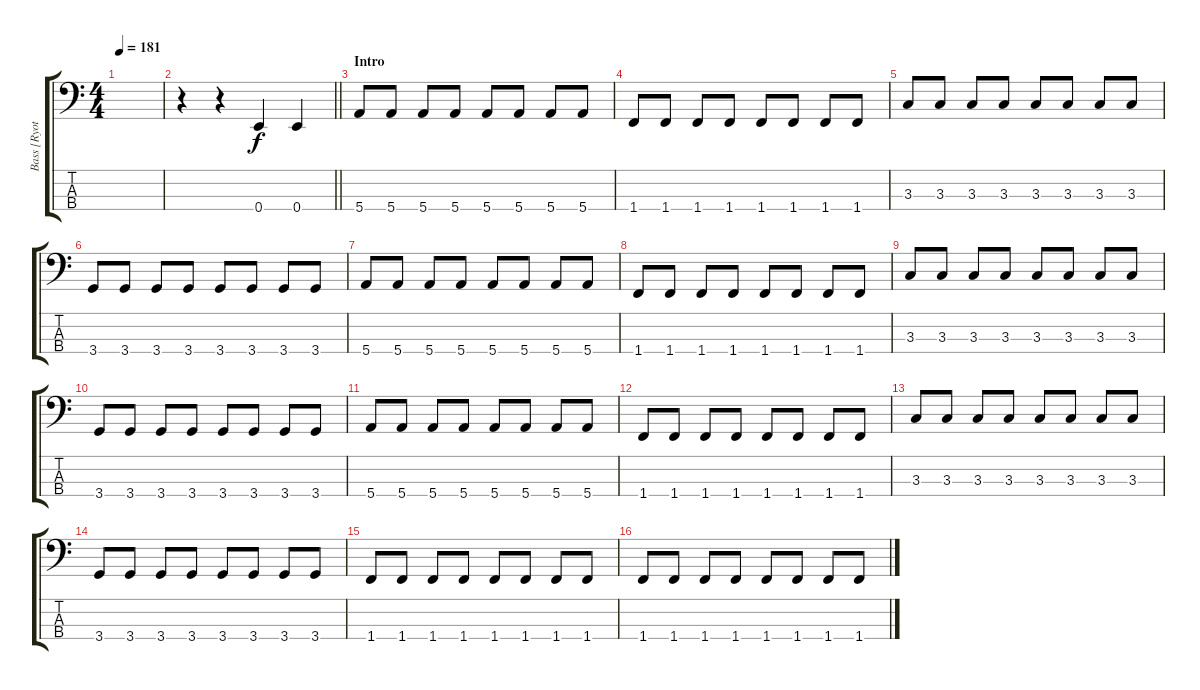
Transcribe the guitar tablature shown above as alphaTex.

\track ("Bass [Ryota]" "Bass [Ryot") {instrument electricbassfinger}
\staff {score tabs}
\tuning (G2 D2 A1 E1) {hide}
\ts (4 4)
\tempo 181
\clef f4
\ks c
|
\barLineRight lightlight
r.4 r.4 0.4.4 0.4.4 |
\section ("" "Intro")
5.4.8 5.4.8 5.4.8 5.4.8 5.4.8 5.4.8 5.4.8 5.4.8 |
1.4.8 1.4.8 1.4.8 1.4.8 1.4.8 1.4.8 1.4.8 1.4.8 |
3.3.8 3.3.8 3.3.8 3.3.8 3.3.8 3.3.8 3.3.8 3.3.8 |
3.4.8 3.4.8 3.4.8 3.4.8 3.4.8 3.4.8 3.4.8 3.4.8 |
5.4.8 5.4.8 5.4.8 5.4.8 5.4.8 5.4.8 5.4.8 5.4.8 |
1.4.8 1.4.8 1.4.8 1.4.8 1.4.8 1.4.8 1.4.8 1.4.8 |
3.3.8 3.3.8 3.3.8 3.3.8 3.3.8 3.3.8 3.3.8 3.3.8 |
3.4.8 3.4.8 3.4.8 3.4.8 3.4.8 3.4.8 3.4.8 3.4.8 |
5.4.8 5.4.8 5.4.8 5.4.8 5.4.8 5.4.8 5.4.8 5.4.8 |
1.4.8 1.4.8 1.4.8 1.4.8 1.4.8 1.4.8 1.4.8 1.4.8 |
3.3.8 3.3.8 3.3.8 3.3.8 3.3.8 3.3.8 3.3.8 3.3.8 |
3.4.8 3.4.8 3.4.8 3.4.8 3.4.8 3.4.8 3.4.8 3.4.8 |
1.4.8 1.4.8 1.4.8 1.4.8 1.4.8 1.4.8 1.4.8 1.4.8 |
1.4.8 1.4.8 1.4.8 1.4.8 1.4.8 1.4.8 1.4.8 1.4.8
